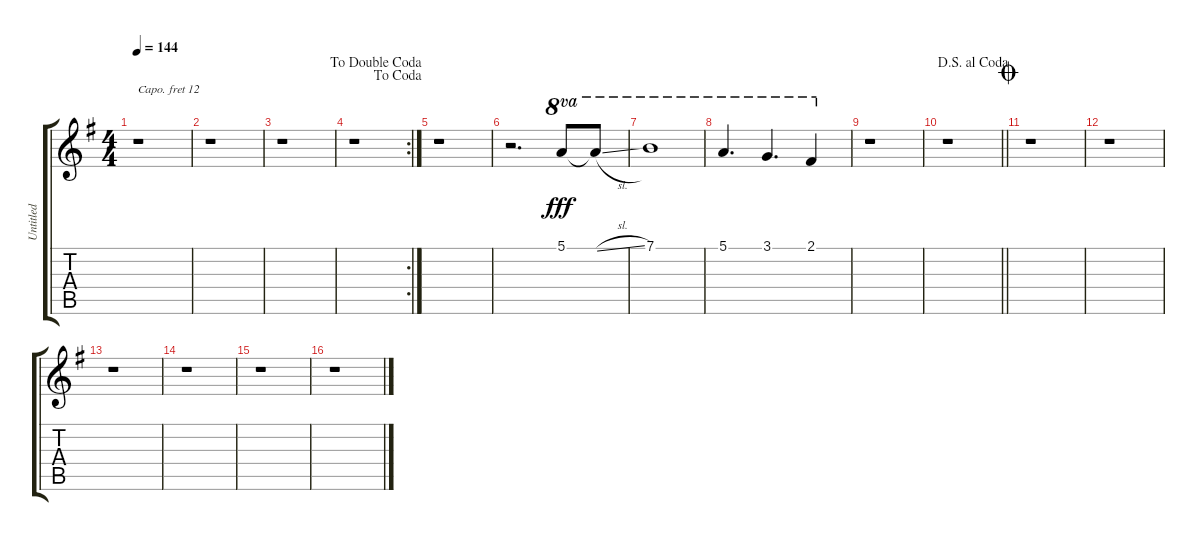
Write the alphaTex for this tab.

\track ("Untitled" "Untitled") {instrument whistle}
\staff {score tabs}
\capo 12
\tuning (E4 B3 G3 D3 A2 E2) {hide}
\ts (4 4)
\tempo 144
\clef g2
\ks g
r.1{dy f} |
r.1 |
r.1 |
\rc 2
\jump dacoda
\jump dadoublecoda
r.1 |
r.1 |
r.2{d} 5.1.8{ot 8va dy fff} 5.1{sl t}.8{ot 8va} |
7.1.1{ot 8va} |
5.1.4{d ot 8va} 3.1.4{d ot 8va} 2.1.4{ot 8va} |
r.1 |
\jump dalsegnoalcoda
\barLineRight lightlight
r.1 |
\jump coda
r.1 |
r.1 |
r.1 |
r.1 |
r.1 |
r.1
